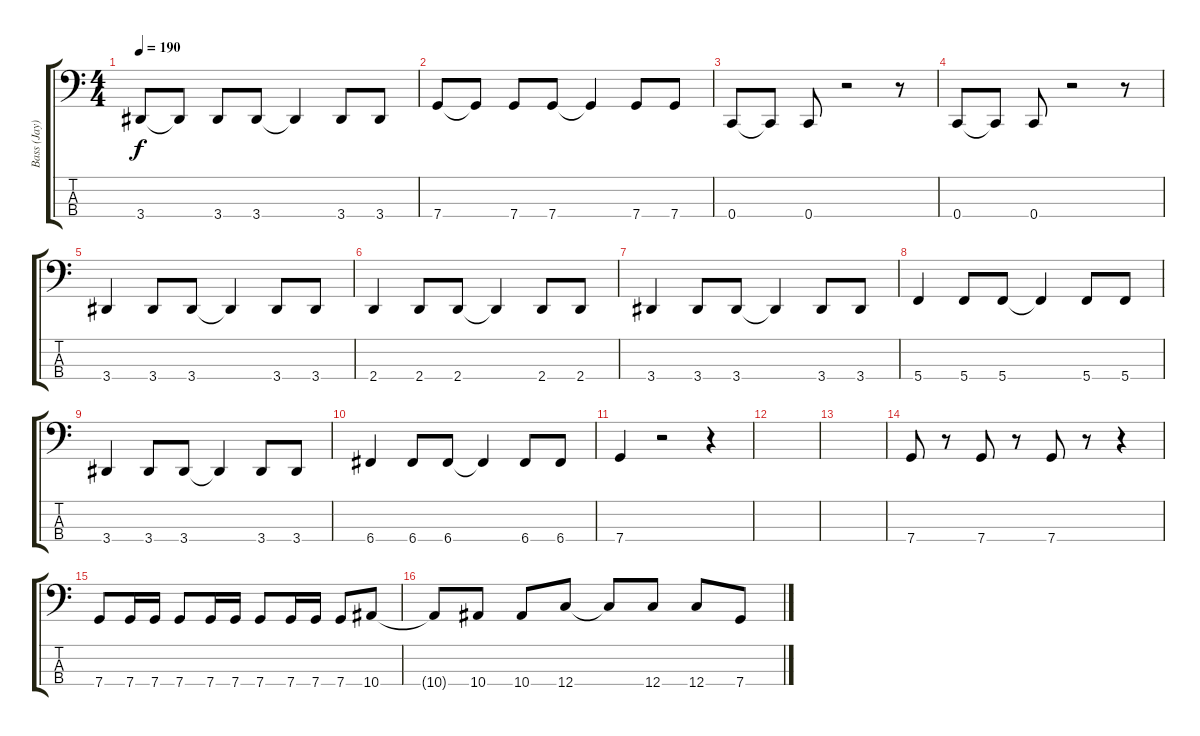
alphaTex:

\track ("Bass (Jay)" "Bass (Jay)") {instrument electricbasspick}
\staff {score tabs}
\tuning (F2 C2 G1 C1) {hide}
\ts (4 4)
\tempo 190
\clef f4
\ks c
3.4.8{dy f} 3.4{t}.8 3.4.8 3.4.8 3.4{t}.4 3.4.8 3.4.8 |
7.4.8 7.4{t}.8 7.4.8 7.4.8 7.4{t}.4 7.4.8 7.4.8 |
0.4.8 0.4{t}.8 0.4.8 r.2 r.8 |
0.4.8 0.4{t}.8 0.4.8 r.2 r.8 |
3.4.4 3.4.8 3.4.8 3.4{t}.4 3.4.8 3.4.8 |
2.4.4 2.4.8 2.4.8 2.4{t}.4 2.4.8 2.4.8 |
3.4.4 3.4.8 3.4.8 3.4{t}.4 3.4.8 3.4.8 |
5.4.4 5.4.8 5.4.8 5.4{t}.4 5.4.8 5.4.8 |
3.4.4 3.4.8 3.4.8 3.4{t}.4 3.4.8 3.4.8 |
6.4.4 6.4.8 6.4.8 6.4{t}.4 6.4.8 6.4.8 |
7.4.4 r.2 r.4 |
|
|
7.4.8 r.8 7.4.8 r.8 7.4.8 r.8 r.4 |
7.4.8 7.4.16 7.4.16 7.4.8 7.4.16 7.4.16 7.4.8 7.4.16 7.4.16 7.4.8 10.4.8 |
10.4{t}.8 10.4.8 10.4.8 12.4.8 12.4{t}.8 12.4.8 12.4.8 7.4.8
